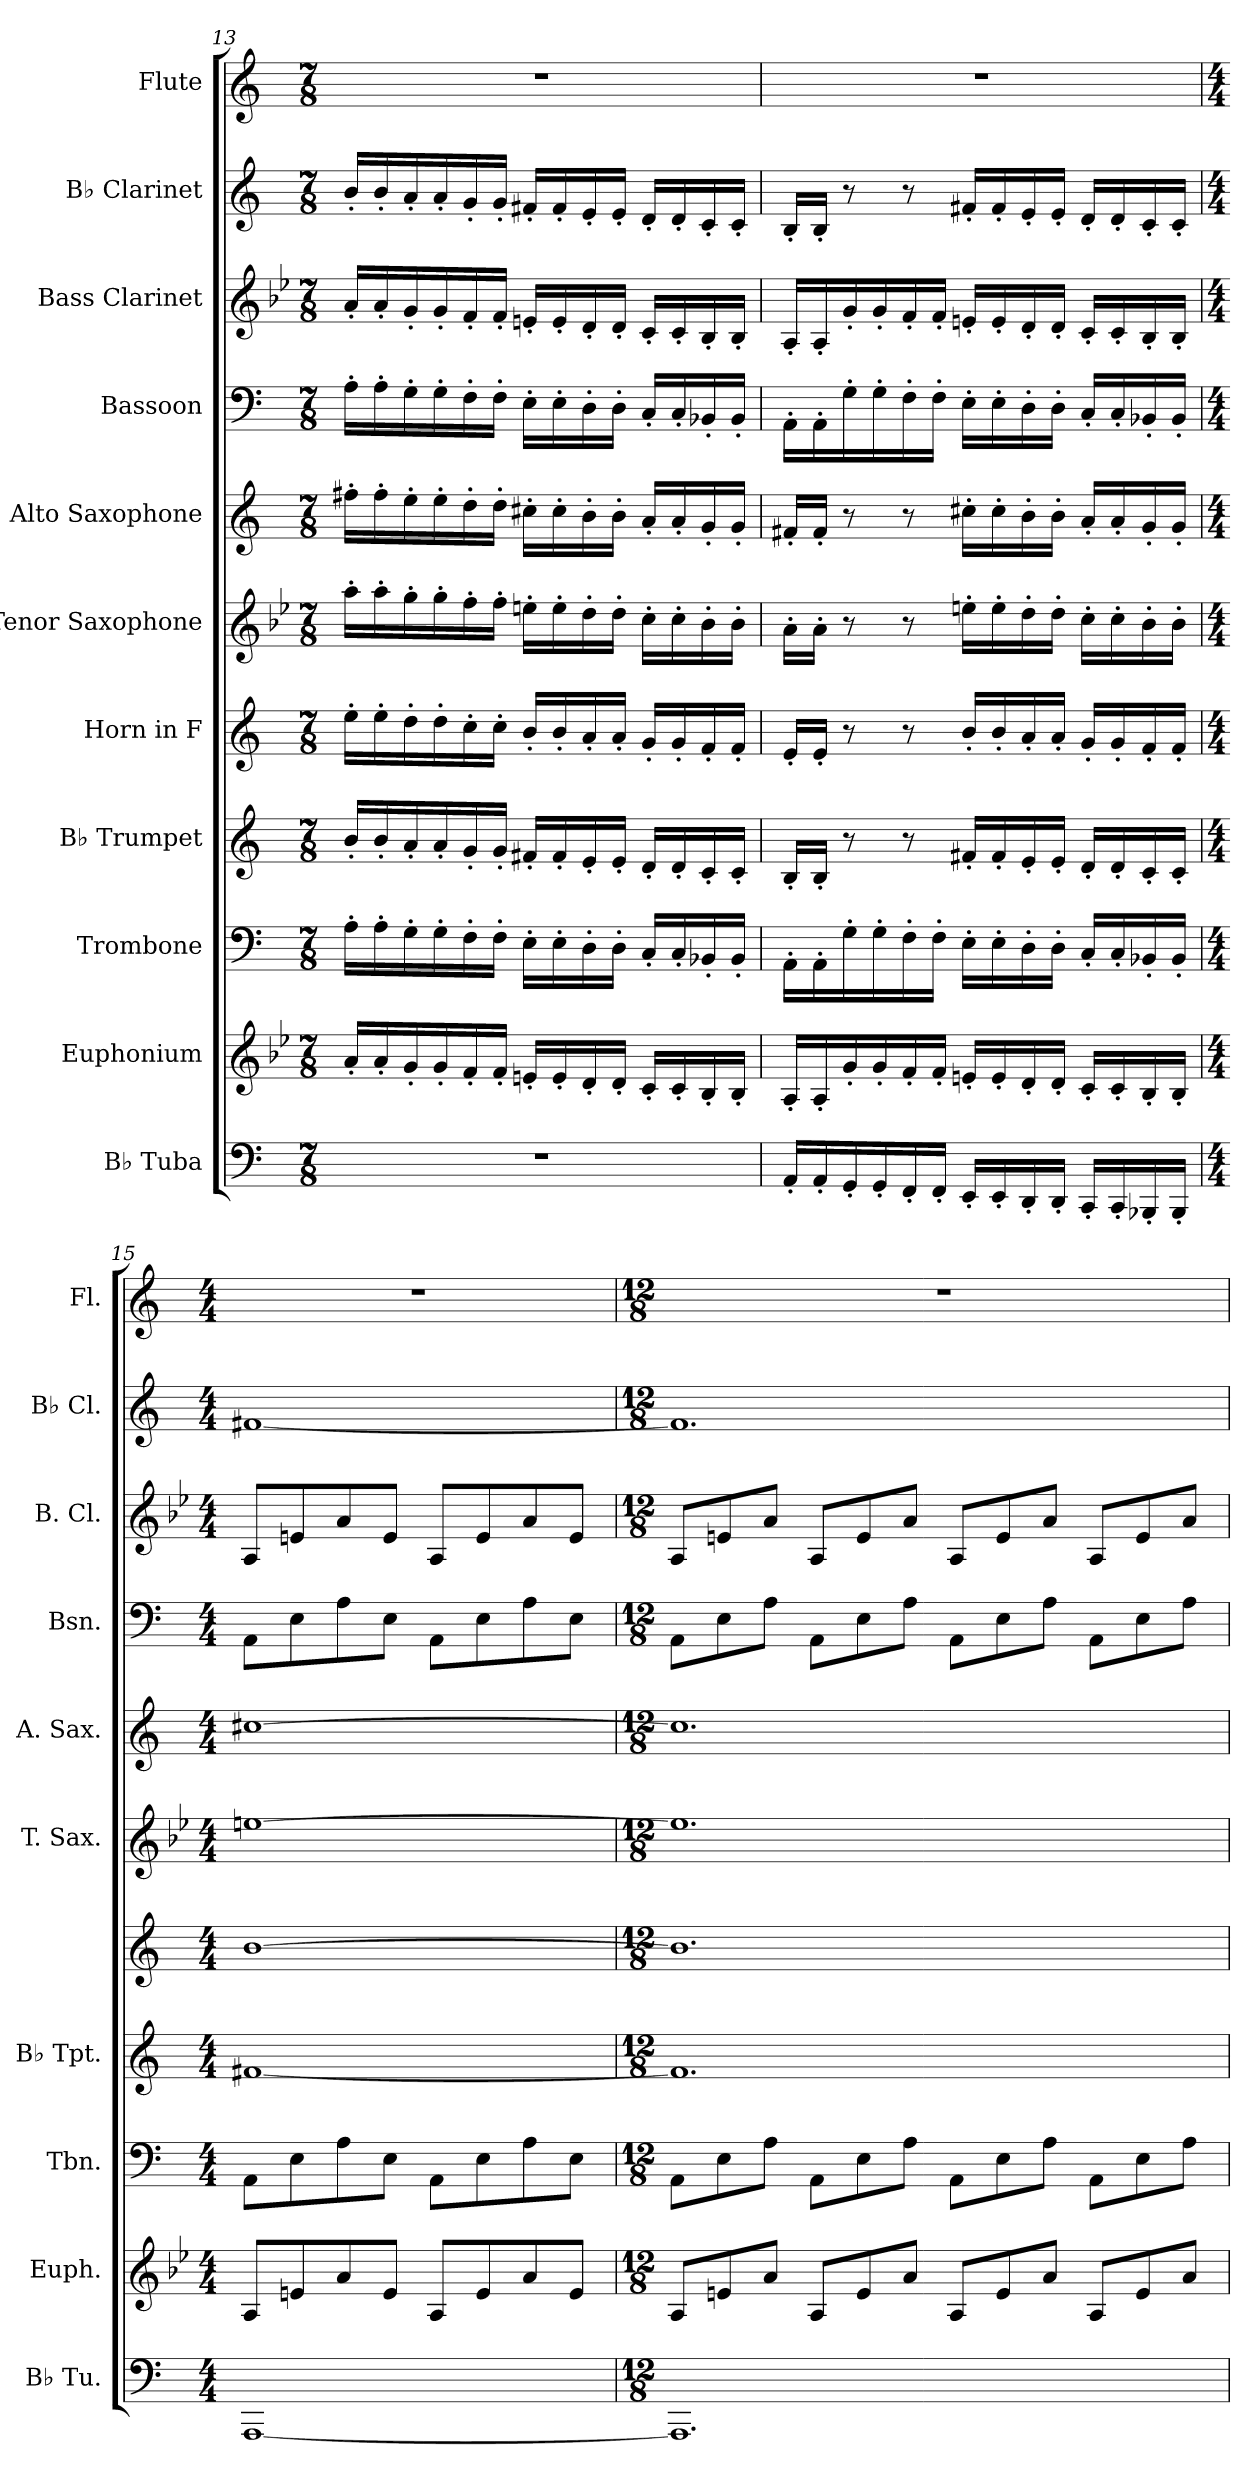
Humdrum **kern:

**kern	**kern	**kern	**kern	**kern	**kern	**kern	**kern	**kern	**kern	**kern
*part11	*part10	*part9	*part8	*part7	*part6	*part5	*part4	*part3	*part2	*part1
*staff11	*staff10	*staff9	*staff8	*staff7	*staff6	*staff5	*staff4	*staff3	*staff2	*staff1
*I"B♭ Tuba	*I"Euphonium	*I"Trombone	*I"B♭ Trumpet	*I"Horn in F	*I"Tenor Saxophone	*I"Alto Saxophone	*I"Bassoon	*I"Bass Clarinet	*I"B♭ Clarinet	*I"Flute
*I'B♭ Tu.	*I'Euph.	*I'Tbn.	*I'B♭ Tpt.	*	*I'T. Sax.	*I'A. Sax.	*I'Bsn.	*I'B. Cl.	*I'B♭ Cl.	*I'Fl.
!!LO:PB:g=z
*clefF4	*clefG2	*clefF4	*clefG2	*clefG2	*clefG2	*clefG2	*clefF4	*clefG2	*clefG2	*clefG2
*	*ITrd8c14	*	*ITrd1c2	*ITrd4c7	*ITrd8c14	*ITrd5c9	*	*ITrd8c14	*ITrd1c2	*
*k[]	*k[b-e-]	*k[]	*k[b-e-]	*k[b-]	*k[b-e-]	*k[b-e-a-]	*k[]	*k[b-e-]	*k[b-e-]	*k[]
*M7/8	*M7/8	*M7/8	*M7/8	*M7/8	*M7/8	*M7/8	*M7/8	*M7/8	*M7/8	*M7/8
=13	=13	=13	=13	=13	=13	=13	=13	=13	=13	=13
2..r	16A'/LL	16A'\LL	16a'/LL	16a'\LL	16a'\LL	16an'\LL	16A'\LL	16A'/LL	16a'/LL	2..r
.	16A'/	16A'\	16a'/	16a'\	16a'\	16a'\	16A'\	16A'/	16a'/	.
.	16G'/	16G'\	16g'/	16g'\	16g'\	16g'\	16G'\	16G'/	16g'/	.
.	16G'/	16G'\	16g'/	16g'\	16g'\	16g'\	16G'\	16G'/	16g'/	.
.	16F'/	16F'\	16f'/	16f'\	16f'\	16f'\	16F'\	16F'/	16f'/	.
.	16F'/JJ	16F'\JJ	16f'/JJ	16f'\JJ	16f'\JJ	16f'\JJ	16F'\JJ	16F'/JJ	16f'/JJ	.
.	16En'/LL	16E'\LL	16en'/LL	16e'/LL	16en'\LL	16en'\LL	16E'\LL	16En'/LL	16en'/LL	.
.	16E'/	16E'\	16e'/	16e'/	16e'\	16e'\	16E'\	16E'/	16e'/	.
.	16D'/	16D'\	16d'/	16d'/	16d'\	16d'\	16D'\	16D'/	16d'/	.
.	16D'/JJ	16D'\JJ	16d'/JJ	16d'/JJ	16d'\JJ	16d'\JJ	16D'\JJ	16D'/JJ	16d'/JJ	.
.	16C'/LL	16C'/LL	16c'/LL	16c'/LL	16c'\LL	16c'/LL	16C'/LL	16C'/LL	16c'/LL	.
.	16C'/	16C'/	16c'/	16c'/	16c'\	16c'/	16C'/	16C'/	16c'/	.
.	16BB-'/	16BB-X'/	16B-'/	16B-'/	16B-'\	16B-'/	16BB-X'/	16BB-'/	16B-'/	.
.	16BB-'/JJ	16BB-'/JJ	16B-'/JJ	16B-'/JJ	16B-'\JJ	16B-'/JJ	16BB-'/JJ	16BB-'/JJ	16B-'/JJ	.
=14	=14	=14	=14	=14	=14	=14	=14	=14	=14	=14
16AA'/LL	16AA'/LL	16AA'\LL	16A'/LL	16A'/LL	16A'\LL	16An'/LL	16AA'\LL	16AA'/LL	16A'/LL	2..r
16AA'/	16AA'/	16AA'\	16A'/JJ	16A'/JJ	16A'\JJ	16A'/JJ	16AA'\	16AA'/	16A'/JJ	.
16GG'/	16G'/	16G'\	8r	8r	8r	8r	16G'\	16G'/	8r	.
16GG'/	16G'/	16G'\	.	.	.	.	16G'\	16G'/	.	.
16FF'/	16F'/	16F'\	8r	8r	8r	8r	16F'\	16F'/	8r	.
16FF'/JJ	16F'/JJ	16F'\JJ	.	.	.	.	16F'\JJ	16F'/JJ	.	.
16EE'/LL	16En'/LL	16E'\LL	16en'/LL	16e'/LL	16en'\LL	16en'\LL	16E'\LL	16En'/LL	16en'/LL	.
16EE'/	16E'/	16E'\	16e'/	16e'/	16e'\	16e'\	16E'\	16E'/	16e'/	.
16DD'/	16D'/	16D'\	16d'/	16d'/	16d'\	16d'\	16D'\	16D'/	16d'/	.
16DD'/JJ	16D'/JJ	16D'\JJ	16d'/JJ	16d'/JJ	16d'\JJ	16d'\JJ	16D'\JJ	16D'/JJ	16d'/JJ	.
16CC'/LL	16C'/LL	16C'/LL	16c'/LL	16c'/LL	16c'\LL	16c'/LL	16C'/LL	16C'/LL	16c'/LL	.
16CC'/	16C'/	16C'/	16c'/	16c'/	16c'\	16c'/	16C'/	16C'/	16c'/	.
16BBB-X'/	16BB-'/	16BB-X'/	16B-'/	16B-'/	16B-'\	16B-'/	16BB-X'/	16BB-'/	16B-'/	.
16BBB-'/JJ	16BB-'/JJ	16BB-'/JJ	16B-'/JJ	16B-'/JJ	16B-'\JJ	16B-'/JJ	16BB-'/JJ	16BB-'/JJ	16B-'/JJ	.
!!LO:PB:g=z
=15	=15	=15	=15	=15	=15	=15	=15	=15	=15	=15
*M4/4	*M4/4	*M4/4	*M4/4	*M4/4	*M4/4	*M4/4	*M4/4	*M4/4	*M4/4	*M4/4
[1AAA	8AA/L	8AA\L	[1en	[1e	[1en	[1en	8AA\L	8AA/L	[1en	1r
.	8En/	8E\	.	.	.	.	8E\	8En/	.	.
.	8A/	8A\	.	.	.	.	8A\	8A/	.	.
.	8E/J	8E\J	.	.	.	.	8E\J	8E/J	.	.
.	8AA/L	8AA\L	.	.	.	.	8AA\L	8AA/L	.	.
.	8E/	8E\	.	.	.	.	8E\	8E/	.	.
.	8A/	8A\	.	.	.	.	8A\	8A/	.	.
.	8E/J	8E\J	.	.	.	.	8E\J	8E/J	.	.
=16	=16	=16	=16	=16	=16	=16	=16	=16	=16	=16
*M12/8	*M12/8	*M12/8	*M12/8	*M12/8	*M12/8	*M12/8	*M12/8	*M12/8	*M12/8	*M12/8
1.AAA]	8AA/L	8AA\L	1.e]	1.e]	1.e]	1.e]	8AA\L	8AA/L	1.e]	1.r
.	8En/	8E\	.	.	.	.	8E\	8En/	.	.
.	8A/J	8A\J	.	.	.	.	8A\J	8A/J	.	.
.	8AA/L	8AA\L	.	.	.	.	8AA\L	8AA/L	.	.
.	8E/	8E\	.	.	.	.	8E\	8E/	.	.
.	8A/J	8A\J	.	.	.	.	8A\J	8A/J	.	.
.	8AA/L	8AA\L	.	.	.	.	8AA\L	8AA/L	.	.
.	8E/	8E\	.	.	.	.	8E\	8E/	.	.
.	8A/J	8A\J	.	.	.	.	8A\J	8A/J	.	.
.	8AA/L	8AA\L	.	.	.	.	8AA\L	8AA/L	.	.
.	8E/	8E\	.	.	.	.	8E\	8E/	.	.
.	8A/J	8A\J	.	.	.	.	8A\J	8A/J	.	.
=	=	=	=	=	=	=	=	=	=	=
*-	*-	*-	*-	*-	*-	*-	*-	*-	*-	*-
